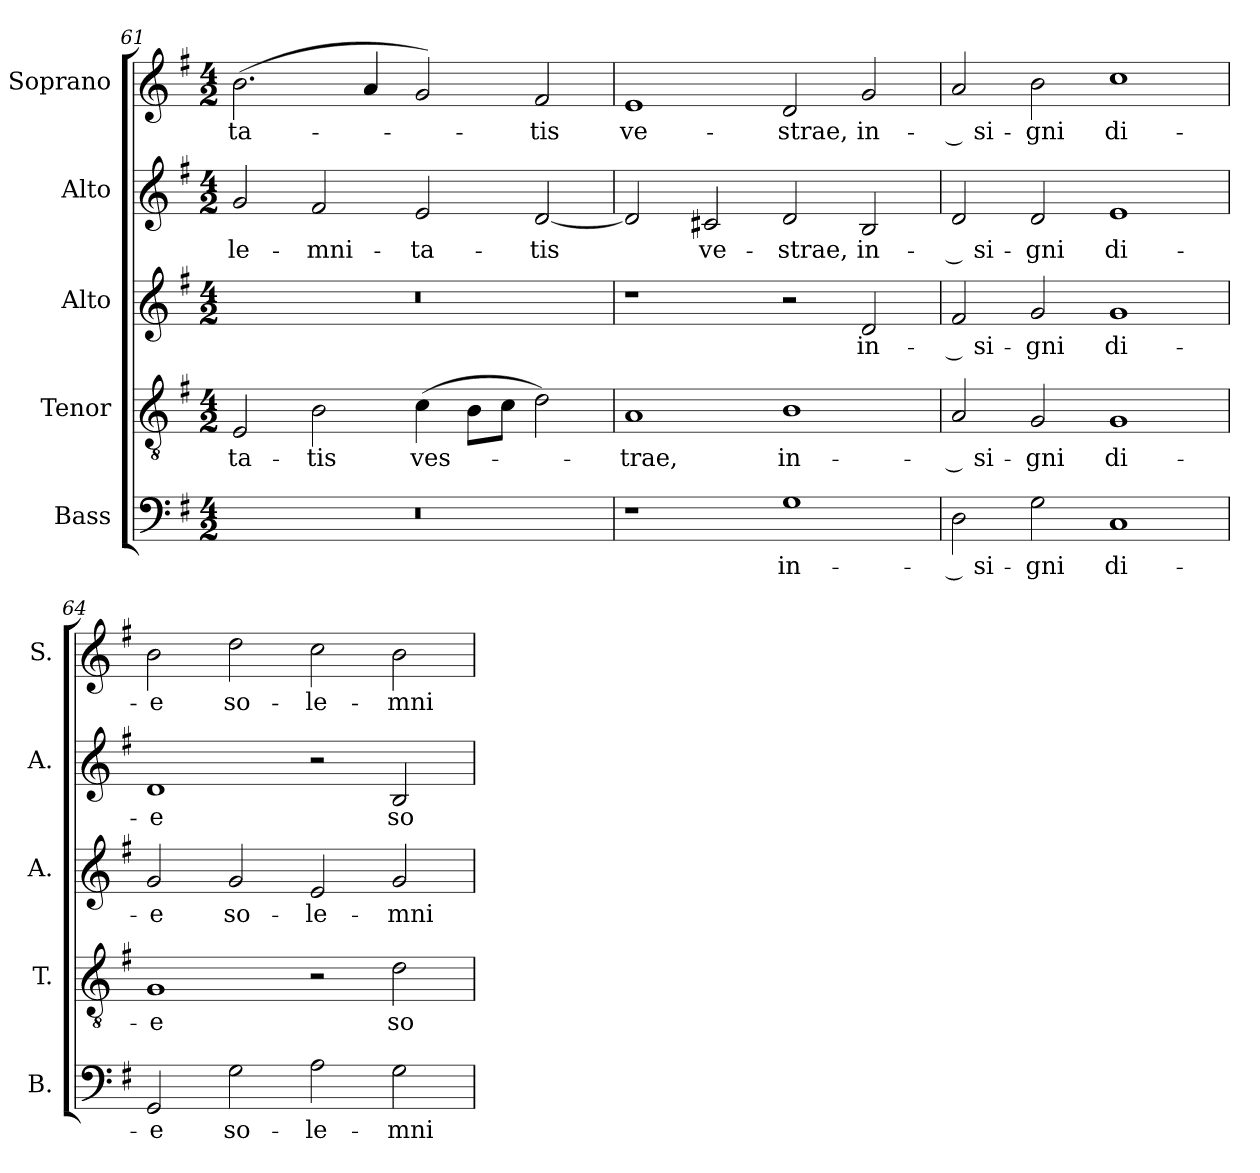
**kern	**text	**kern	**text	**kern	**text	**kern	**text	**kern	**text
*part5	*part5	*part4	*part4	*part3	*part3	*part2	*part2	*part1	*part1
*staff5	*staff5	*staff4	*staff4	*staff3	*staff3	*staff2	*staff2	*staff1	*staff1
*I"Bass	*	*I"Tenor	*	*I"Alto	*	*I"Alto	*	*I"Soprano	*
*I'B.	*	*I'T.	*	*I'A.	*	*I'A.	*	*I'S.	*
*clefF4	*	*clefGv2	*	*clefG2	*	*clefG2	*	*clefG2	*
*	*	*ITrd7c12	*	*	*	*	*	*	*
*k[f#]	*	*k[f#]	*	*k[f#]	*	*k[f#]	*	*k[f#]	*
*G:	*	*G:	*	*G:	*	*G:	*	*G:	*
*M4/2	*	*M4/2	*	*M4/2	*	*M4/2	*	*M4/2	*
=61	=61	=61	=61	=61	=61	=61	=61	=61	=61
!LO:N:vis=1	!	!	!	!	!	!	!	!	!
!	!	!	!LO:LY:b:color=#000000	!LO:N:vis=1	!	!	!	!	!
!	!	!	!	!	!	!	!LO:LY:b:color=#000000	!	!
!	!	!	!	!	!	!	!	!	!LO:LY:b:color=#000000
0r	.	2EEi/	-ta-	0r	.	2gi/	-le-	(2.bi\	-ta-
!	!	!	!LO:LY:b:color=#000000	!	!	!	!	!	!
!	!	!	!	!	!	!	!LO:LY:b:color=#000000	!	!
.	.	2BBi\	-tis	.	.	2f#i/	-mni-	.	.
.	.	.	.	.	.	.	.	4ai/	.
!	!	!	!LO:LY:b:color=#000000	!	!	!	!	!	!
!	!	!	!	!	!	!	!LO:LY:b:color=#000000	!	!
.	.	(4Ci\	ves-	.	.	2ei/	-ta-	2gi/)	.
.	.	8BBi\L	.	.	.	.	.	.	.
.	.	8Ci\J	.	.	.	.	.	.	.
!	!	!	!	!	!	!	!LO:LY:b:color=#000000	!	!
!	!	!	!	!	!	!	!	!	!LO:LY:b:color=#000000
.	.	2Di\)	.	.	.	[2di/	-tis	2f#i/	-tis
=62	=62	=62	=62	=62	=62	=62	=62	=62	=62
!	!	!	!LO:LY:b:color=#000000	!	!	!	!	!	!
!	!	!	!	!	!	!	!	!	!LO:LY:b:color=#000000
1r	.	1AAi	-trae,	1r	.	2di/]	.	1ei	ve-
!	!	!	!	!	!	!	!LO:LY:b:color=#000000	!	!
.	.	.	.	.	.	2c#Xi/	ve-	.	.
!	!LO:LY:b:color=#000000	!	!	!	!	!	!	!	!
!	!	!	!LO:LY:b:color=#000000	!	!	!	!	!	!
!	!	!	!	!	!	!	!LO:LY:b:color=#000000	!	!
!	!	!	!	!	!	!	!	!	!LO:LY:b:color=#000000
1Gi	in-	1BBi	in-	2r	.	2di/	-strae,	2di/	-strae,
!	!	!	!	!	!LO:LY:b:color=#000000	!	!	!	!
!	!	!	!	!	!	!	!LO:LY:b:color=#000000	!	!
!	!	!	!	!	!	!	!	!	!LO:LY:b:color=#000000
.	.	.	.	2di/	in-	2Bi/	in-	2gi/	in-
!!LO:LB:g=z
=63	=63	=63	=63	=63	=63	=63	=63	=63	=63
!	!LO:LY:b:color=#000000	!	!	!	!	!	!	!	!
!	!	!	!LO:LY:b:color=#000000	!	!	!	!	!	!
!	!	!	!	!	!LO:LY:b:color=#000000	!	!	!	!
!	!	!	!	!	!	!	!LO:LY:b:color=#000000	!	!
!	!	!	!	!	!	!	!	!	!LO:LY:b:color=#000000
2Di\	-­ si-	2AAi/	-­ si-	2f#i/	-­ si-	2di/	-­ si-	2ai/	-­ si-
!	!LO:LY:b:color=#000000	!	!	!	!	!	!	!	!
!	!	!	!LO:LY:b:color=#000000	!	!	!	!	!	!
!	!	!	!	!	!LO:LY:b:color=#000000	!	!	!	!
!	!	!	!	!	!	!	!LO:LY:b:color=#000000	!	!
!	!	!	!	!	!	!	!	!	!LO:LY:b:color=#000000
2Gi\	-gni	2GGi/	-gni	2gi/	-gni	2di/	-gni	2bi\	-gni
!	!LO:LY:b:color=#000000	!	!	!	!	!	!	!	!
!	!	!	!LO:LY:b:color=#000000	!	!	!	!	!	!
!	!	!	!	!	!LO:LY:b:color=#000000	!	!	!	!
!	!	!	!	!	!	!	!LO:LY:b:color=#000000	!	!
!	!	!	!	!	!	!	!	!	!LO:LY:b:color=#000000
1Ci	di-	1GGi	di-	1gi	di-	1ei	di-	1cci	di-
=64	=64	=64	=64	=64	=64	=64	=64	=64	=64
!	!LO:LY:b:color=#000000	!	!	!	!	!	!	!	!
!	!	!	!LO:LY:b:color=#000000	!	!	!	!	!	!
!	!	!	!	!	!LO:LY:b:color=#000000	!	!	!	!
!	!	!	!	!	!	!	!LO:LY:b:color=#000000	!	!
!	!	!	!	!	!	!	!	!	!LO:LY:b:color=#000000
2GGi/	-e	1GGi	-e	2gi/	-e	1di	-e	2bi\	-e
!	!LO:LY:b:color=#000000	!	!	!	!	!	!	!	!
!	!	!	!	!	!LO:LY:b:color=#000000	!	!	!	!
!	!	!	!	!	!	!	!	!	!LO:LY:b:color=#000000
2Gi\	so-	.	.	2gi/	so-	.	.	2ddi\	so-
!	!LO:LY:b:color=#000000	!	!	!	!	!	!	!	!
!	!	!	!	!	!LO:LY:b:color=#000000	!	!	!	!
!	!	!	!	!	!	!	!	!	!LO:LY:b:color=#000000
2Ai\	-le-	2r	.	2ei/	-le-	2r	.	2cci\	-le-
!	!LO:LY:b:color=#000000	!	!	!	!	!	!	!	!
!	!	!	!LO:LY:b:color=#000000	!	!	!	!	!	!
!	!	!	!	!	!LO:LY:b:color=#000000	!	!	!	!
!	!	!	!	!	!	!	!LO:LY:b:color=#000000	!	!
!	!	!	!	!	!	!	!	!	!LO:LY:b:color=#000000
2Gi\	-mni-	2Di\	so-	2gi/	-mni-	2Bi/	so-	2bi\	-mni-
=	=	=	=	=	=	=	=	=	=
*-	*-	*-	*-	*-	*-	*-	*-	*-	*-
